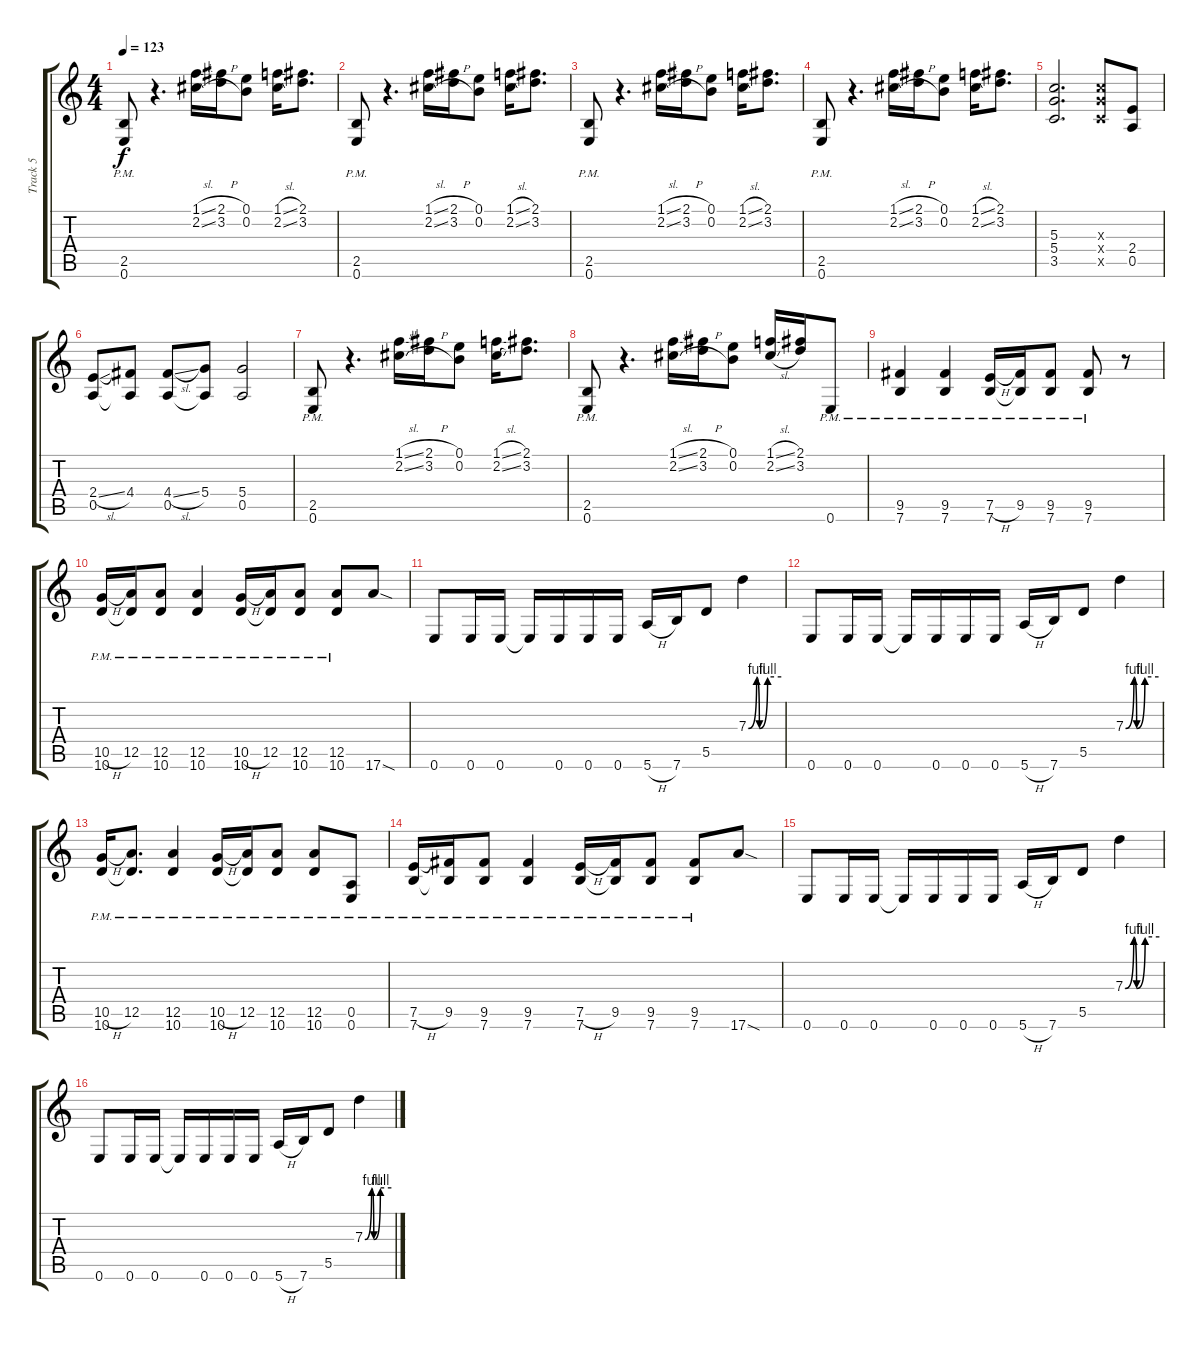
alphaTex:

\track ("Track 5" "Track 5") {instrument overdrivenguitar}
\staff {score tabs}
\tuning (E4 B3 G3 D3 A2 E2) {hide}
\ts (4 4)
\tempo 123
\clef g2
\ks c
(2.5{pm} 0.6{pm}).8{dy f} r.4{d} (1.1{sl} 2.2{sl}).16 (2.1{h} 3.2{h}).16 (0.1 0.2).8 (1.1{sl} 2.2{sl}).16 (2.1 3.2).8{d} |
(2.5{pm} 0.6{pm}).8 r.4{d} (1.1{sl} 2.2{sl}).16 (2.1{h} 3.2{h}).16 (0.1 0.2).8 (1.1{sl} 2.2{sl}).16 (2.1 3.2).8{d} |
(2.5{pm} 0.6{pm}).8 r.4{d} (1.1{sl} 2.2{sl}).16 (2.1{h} 3.2{h}).16 (0.1 0.2).8 (1.1{sl} 2.2{sl}).16 (2.1 3.2).8{d} |
(2.5{pm} 0.6{pm}).8 r.4{d} (1.1{sl} 2.2{sl}).16 (2.1{h} 3.2{h}).16 (0.1 0.2).8 (1.1{sl} 2.2{sl}).16 (2.1 3.2).8{d} |
(5.3 5.4 3.5).2{d} (5.3{x} 5.4{x} 3.5{x}).8 (2.4 0.5).8 |
(2.4{sl} 0.5).8 (4.4 0.5{t}).8 (4.4{sl} 0.5).8 (5.4 0.5{t}).8 (5.4 0.5).2 |
(2.5{pm} 0.6{pm}).8 r.4{d} (1.1{sl} 2.2{sl}).16 (2.1{h} 3.2{h}).16 (0.1 0.2).8 (1.1{sl} 2.2{sl}).16 (2.1 3.2).8{d} |
(2.5{pm} 0.6{pm}).8 r.4{d} (1.1{sl} 2.2{sl}).16 (2.1{h} 3.2{h}).16 (0.1 0.2).8 (1.1{sl} 2.2{sl}).16 (2.1 3.2).16 0.6{pm}.8 |
(9.5{pm} 7.6{pm}).4 (9.5{pm} 7.6{pm}).4 (7.5{h pm} 7.6{pm}).16 (9.5{pm} 7.6{pm t}).16 (9.5{pm} 7.6{pm}).8 (9.5{pm} 7.6{pm}).8 r.8 |
(10.5{h pm} 10.6{pm}).16 (12.5{pm} 10.6{pm t}).16 (12.5{pm} 10.6{pm}).8 (12.5{pm} 10.6{pm}).4 (10.5{h pm} 10.6{pm}).16 (12.5{pm} 10.6{pm t}).16 (12.5{pm} 10.6{pm}).8 (12.5{pm} 10.6{pm}).8 17.6{sod}.8 |
0.6.8 0.6.16 0.6.16 0.6{t}.16 0.6.16 0.6.16 0.6.16 5.6{h}.16 7.6.16 5.5.8 7.3{be (custom 0 0 15 4 20 0 35 4 60 4)}.4 |
0.6.8 0.6.16 0.6.16 0.6{t}.16 0.6.16 0.6.16 0.6.16 5.6{h}.16 7.6.16 5.5.8 7.3{be (custom 0 0 15 4 20 0 35 4 60 4)}.4 |
(10.5{h pm} 10.6{pm}).16 (12.5{pm} 10.6{pm t}).8{d} (12.5{pm} 10.6{pm}).4 (10.5{h pm} 10.6{pm}).16 (12.5{pm} 10.6{pm t}).16 (12.5{pm} 10.6{pm}).8 (12.5{pm} 10.6{pm}).8 (0.5{pm} 0.6{pm}).8 |
(7.5{h pm} 7.6{pm}).16 (9.5{pm} 7.6{pm t}).16 (9.5{pm} 7.6{pm}).8 (9.5{pm} 7.6{pm}).4 (7.5{h pm} 7.6{pm}).16 (9.5{pm} 7.6{pm t}).16 (9.5{pm} 7.6{pm}).8 (9.5{pm} 7.6{pm}).8 17.6{sod}.8 |
0.6.8 0.6.16 0.6.16 0.6{t}.16 0.6.16 0.6.16 0.6.16 5.6{h}.16 7.6.16 5.5.8 7.3{be (custom 0 0 15 4 20 0 35 4 60 4)}.4 |
0.6.8 0.6.16 0.6.16 0.6{t}.16 0.6.16 0.6.16 0.6.16 5.6{h}.16 7.6.16 5.5.8 7.3{be (custom 0 0 15 4 20 0 35 4 60 4)}.4
